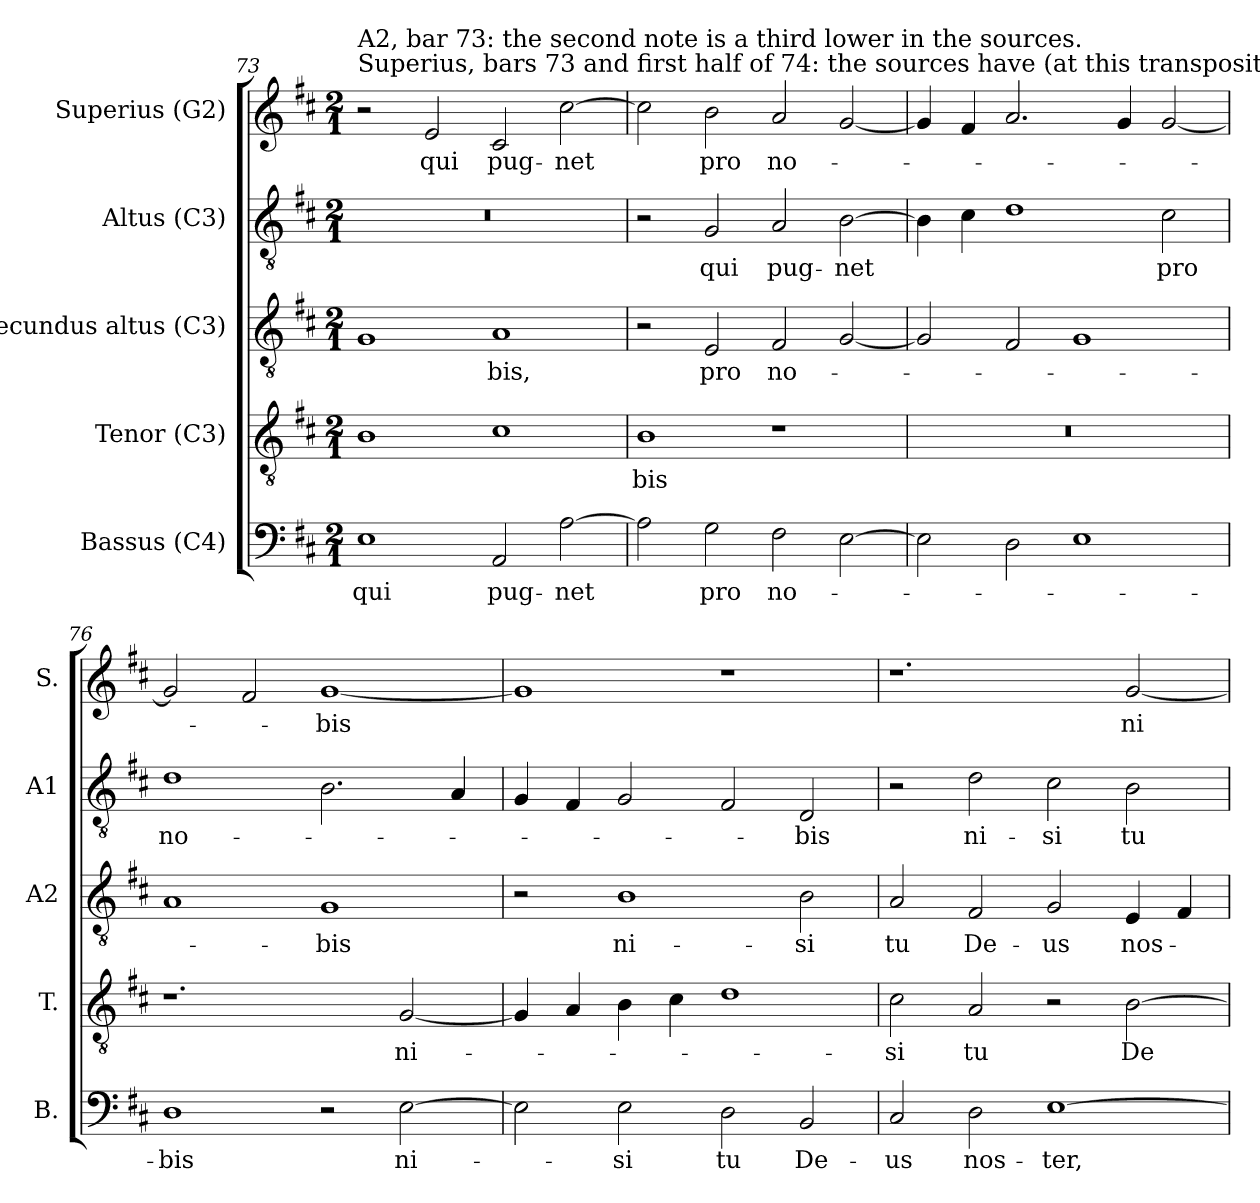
**kern	**text	**kern	**text	**kern	**text	**kern	**text	**kern	**text
*part5	*part5	*part4	*part4	*part3	*part3	*part2	*part2	*part1	*part1
*staff5	*staff5	*staff4	*staff4	*staff3	*staff3	*staff2	*staff2	*staff1	*staff1
*I"Bassus (C4)	*	*I"Tenor (C3)	*	*I"Secundus altus (C3)	*	*I"Altus (C3)	*	*I"Superius (G2)	*
*I'B.	*	*I'T.	*	*I'A2	*	*I'A1	*	*I'S.	*
!!LO:PB:g=z
*clefF4	*	*clefGv2	*	*clefGv2	*	*clefGv2	*	*clefG2	*
*	*	*ITrd7c12	*	*ITrd7c12	*	*	*	*	*
*k[f#c#]	*	*k[f#c#]	*	*k[f#c#]	*	*k[f#c#]	*	*k[f#c#]	*
*D:	*	*D:	*	*D:	*	*D:	*	*D:	*
*M2/1	*	*M2/1	*	*M2/1	*	*M2/1	*	*M2/1	*
=73	=73	=73	=73	=73	=73	=73	=73	=73	=73
!	!	!	!	!	!	!	!	!LO:TX:a:t=Superius, bars 73 and first half of 74&colon; the sources have (at this transposition)&colon; F#, low B, high B, A.	!
!	!	!	!	!	!	!	!	!LO:TX:t=A2, bar 73&colon; the second note is a third lower in the sources.	!
!	!LO:LY:b:color=#000000	!	!	!	!	!LO:N:vis=1	!	!	!
1Ei	qui	1BBi	.	1GGi	.	0r	.	2r	.
!	!	!	!	!	!	!	!	!	!LO:LY:b:color=#000000
.	.	.	.	.	.	.	.	2ei/	qui
!	!LO:LY:b:color=#000000	!	!	!	!	!	!	!	!
!	!	!	!	!	!LO:LY:b:color=#000000	!	!	!	!
!	!	!	!	!	!	!	!	!	!LO:LY:b:color=#000000
2AAi/	pug-	1C#i	.	1AAi	-bis,	.	.	2c#i/	pug-
!	!LO:LY:b:color=#000000	!	!	!	!	!	!	!	!
!	!	!	!	!	!	!	!	!	!LO:LY:b:color=#000000
[2Ai\	-net	.	.	.	.	.	.	[2cc#i\	-net
=74	=74	=74	=74	=74	=74	=74	=74	=74	=74
!	!	!	!LO:LY:b:color=#000000	!	!	!	!	!	!
2Ai\]	.	1BBi	-bis	2r	.	2r	.	2cc#i\]	.
!	!LO:LY:b:color=#000000	!	!	!	!	!	!	!	!
!	!	!	!	!	!LO:LY:b:color=#000000	!	!	!	!
!	!	!	!	!	!	!	!LO:LY:b:color=#000000	!	!
!	!	!	!	!	!	!	!	!	!LO:LY:b:color=#000000
2Gi\	pro	.	.	2EEi/	pro	2Gi/	qui	2bi\	pro
!	!LO:LY:b:color=#000000	!	!	!	!	!	!	!	!
!	!	!	!	!	!LO:LY:b:color=#000000	!	!	!	!
!	!	!	!	!	!	!	!LO:LY:b:color=#000000	!	!
!	!	!	!	!	!	!	!	!	!LO:LY:b:color=#000000
2F#i\	no-	1r	.	2FF#i/	no-	2Ai/	pug-	2ai/	no-
!	!	!	!	!	!	!	!LO:LY:b:color=#000000	!	!
[2Ei\	.	.	.	[2GGi/	.	[2Bi\	-net	[2gi/	.
=75	=75	=75	=75	=75	=75	=75	=75	=75	=75
!	!	!LO:N:vis=1	!	!	!	!	!	!	!
2Ei\]	.	0r	.	2GGi/]	.	4Bi\]	.	4gi/]	.
.	.	.	.	.	.	4c#i\	.	4f#i/	.
2Di\	.	.	.	2FF#i/	.	1di	.	2.ai/	.
1Ei	.	.	.	1GGi	.	.	.	.	.
.	.	.	.	.	.	.	.	4gi/	.
!	!	!	!	!	!	!	!LO:LY:b:color=#000000	!	!
.	.	.	.	.	.	2c#i\	pro	[2gi/	.
=76	=76	=76	=76	=76	=76	=76	=76	=76	=76
!	!LO:LY:b:color=#000000	!	!	!	!	!	!	!	!
!	!	!	!	!	!	!	!LO:LY:b:color=#000000	!	!
1Di	-bis	1.r	.	1AAi	.	1di	no-	2gi/]	.
.	.	.	.	.	.	.	.	2f#i/	.
!	!	!	!	!	!LO:LY:b:color=#000000	!	!	!	!
!	!	!	!	!	!	!	!	!	!LO:LY:b:color=#000000
2r	.	.	.	1GGi	-bis	2.Bi\	.	[1gi	-bis
!	!LO:LY:b:color=#000000	!	!	!	!	!	!	!	!
!	!	!	!LO:LY:b:color=#000000	!	!	!	!	!	!
[2Ei\	ni-	[2GGi/	ni-	.	.	.	.	.	.
.	.	.	.	.	.	4Ai/	.	.	.
!!LO:LB:g=z
=77	=77	=77	=77	=77	=77	=77	=77	=77	=77
2Ei\]	.	4GGi/]	.	2r	.	4Gi/	.	1gi]	.
.	.	4AAi/	.	.	.	4F#i/	.	.	.
!	!LO:LY:b:color=#000000	!	!	!	!	!	!	!	!
!	!	!	!	!	!LO:LY:b:color=#000000	!	!	!	!
2Ei\	-si	4BBi\	.	1BBi	ni-	2Gi/	.	.	.
.	.	4C#i\	.	.	.	.	.	.	.
!	!LO:LY:b:color=#000000	!	!	!	!	!	!	!	!
2Di\	tu	1Di	.	.	.	2F#i/	.	1r	.
!	!LO:LY:b:color=#000000	!	!	!	!	!	!	!	!
!	!	!	!	!	!LO:LY:b:color=#000000	!	!	!	!
!	!	!	!	!	!	!	!LO:LY:b:color=#000000	!	!
2BBi/	De-	.	.	2BBi\	-si	2Di/	-bis	.	.
=78	=78	=78	=78	=78	=78	=78	=78	=78	=78
!	!LO:LY:b:color=#000000	!	!	!	!	!	!	!	!
!	!	!	!LO:LY:b:color=#000000	!	!	!	!	!	!
!	!	!	!	!	!LO:LY:b:color=#000000	!	!	!	!
2C#i/	-us	2C#i\	-si	2AAi/	tu	2r	.	1.r	.
!	!LO:LY:b:color=#000000	!	!	!	!	!	!	!	!
!	!	!	!LO:LY:b:color=#000000	!	!	!	!	!	!
!	!	!	!	!	!LO:LY:b:color=#000000	!	!	!	!
!	!	!	!	!	!	!	!LO:LY:b:color=#000000	!	!
2Di\	nos-	2AAi/	tu	2FF#i/	De-	2di\	ni-	.	.
!	!LO:LY:b:color=#000000	!	!	!	!	!	!	!	!
!	!	!	!	!	!LO:LY:b:color=#000000	!	!	!	!
!	!	!	!	!	!	!	!LO:LY:b:color=#000000	!	!
[1Ei	-ter,	2r	.	2GGi/	-us	2c#i\	-si	.	.
!	!	!	!LO:LY:b:color=#000000	!	!	!	!	!	!
!	!	!	!	!	!LO:LY:b:color=#000000	!	!	!	!
!	!	!	!	!	!	!	!LO:LY:b:color=#000000	!	!
!	!	!	!	!	!	!	!	!	!LO:LY:b:color=#000000
.	.	[2BBi\	De-	4EEi/	nos-	2Bi\	tu	[2gi/	ni-
.	.	.	.	4FF#i/	.	.	.	.	.
=	=	=	=	=	=	=	=	=	=
*-	*-	*-	*-	*-	*-	*-	*-	*-	*-
